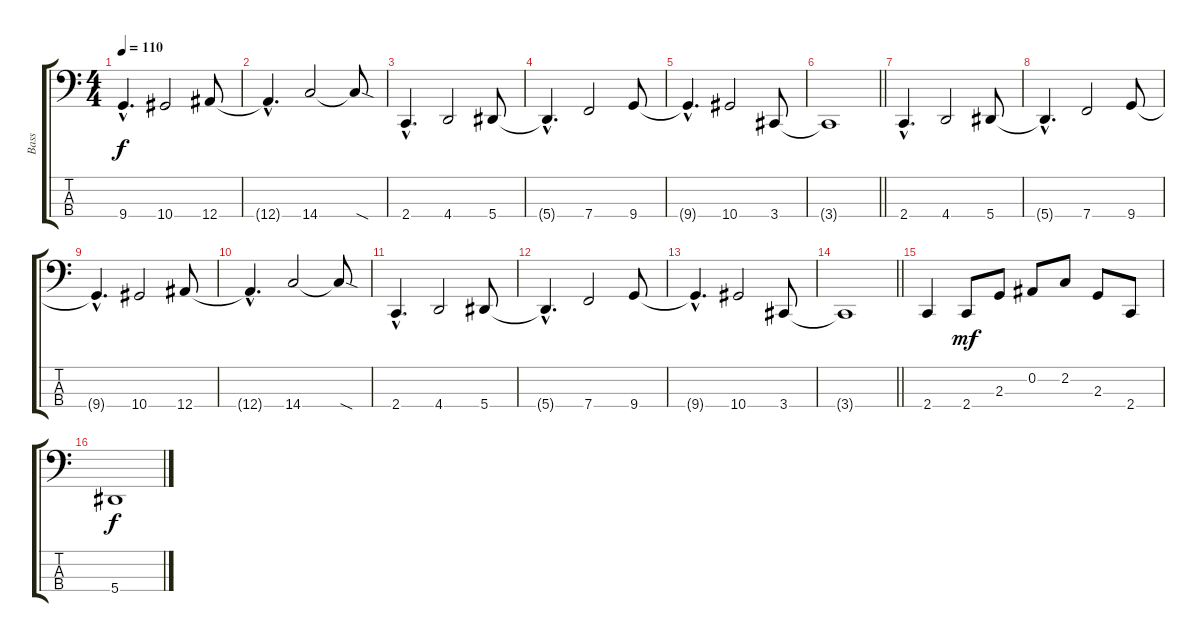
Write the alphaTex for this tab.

\track ("Bass" "Bass") {instrument electricbassfinger}
\staff {score tabs}
\tuning (Eb2 Bb1 F1 Bb0) {hide}
\ts (4 4)
\tempo 110
\clef f4
\ks c
9.4{hac t}.4{d dy f} 10.4.2 12.4.8 |
12.4{hac t}.4{d} 14.4.2 14.4{sod t}.8 |
2.4{hac}.4{d} 4.4.2 5.4.8 |
5.4{hac t}.4{d} 7.4.2 9.4.8 |
9.4{hac t}.4{d} 10.4.2 3.4.8 |
\barLineRight lightlight
3.4{t}.1 |
2.4{hac}.4{d} 4.4.2 5.4.8 |
5.4{hac t}.4{d} 7.4.2 9.4.8 |
9.4{hac t}.4{d} 10.4.2 12.4.8 |
12.4{hac t}.4{d} 14.4.2 14.4{sod t}.8 |
2.4{hac}.4{d} 4.4.2 5.4.8 |
5.4{hac t}.4{d} 7.4.2 9.4.8 |
9.4{hac t}.4{d} 10.4.2 3.4.8 |
\barLineRight lightlight
3.4{t}.1 |
2.4.4 2.4.8{dy mf} 2.3.8 0.2.8 2.2.8 2.3.8 2.4.8 |
5.4.1{dy f}
